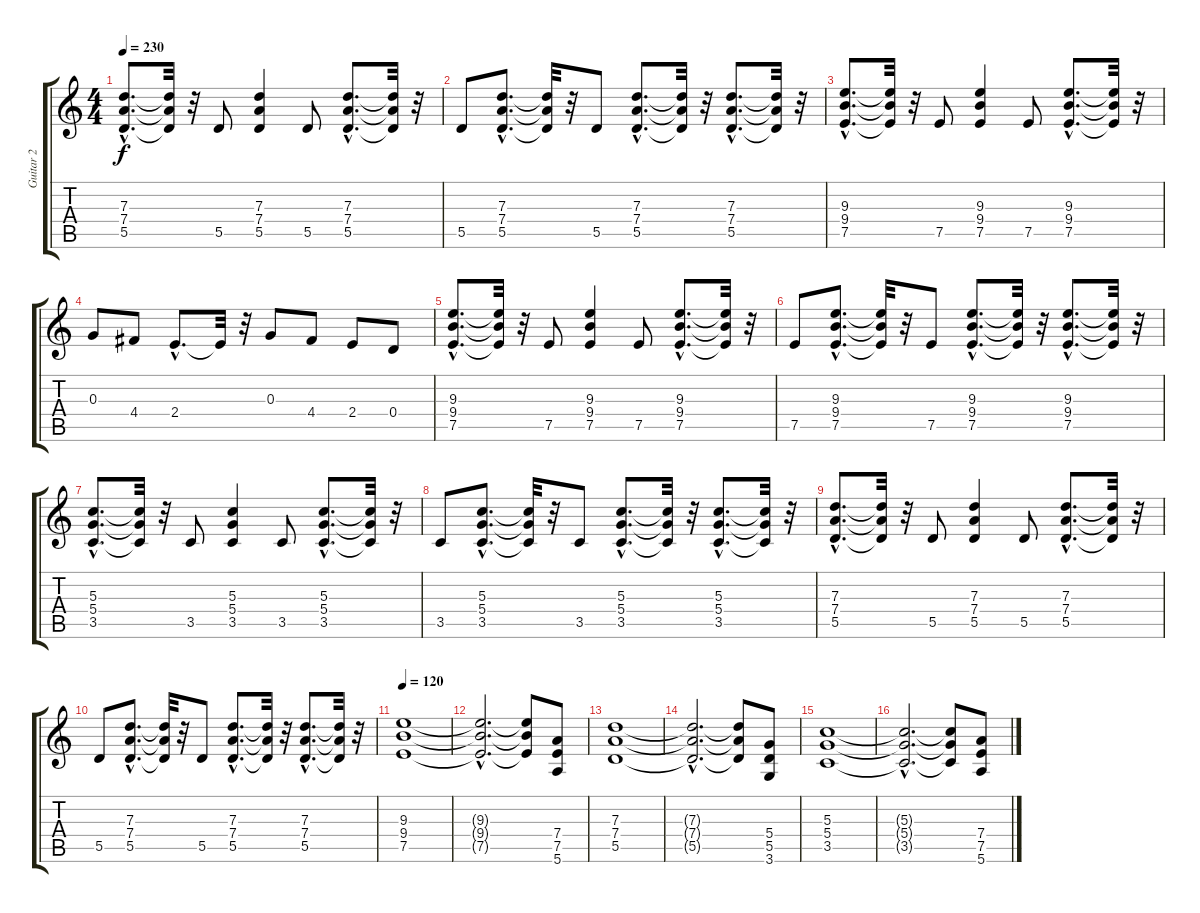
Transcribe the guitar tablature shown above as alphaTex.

\track ("Guitar 2" "Guitar 2") {instrument overdrivenguitar}
\staff {score tabs}
\tuning (E4 B3 G3 D3 A2 E2) {hide}
\ts (4 4)
\tempo 230
\clef g2
\ks c
(7.3{hac} 7.4{hac} 5.5{hac}).8{d dy f} (7.3{t} 7.4{t} 5.5{t}).32 r.32 5.5.8 (7.3 7.4 5.5).4 5.5.8 (7.3{hac} 7.4{hac} 5.5{hac}).8{d} (7.3{t} 7.4{t} 5.5{t}).32 r.32 |
5.5.8 (7.3{hac} 7.4{hac} 5.5{hac}).8{d} (7.3{t} 7.4{t} 5.5{t}).32 r.32 5.5.8 (7.3{hac} 7.4{hac} 5.5{hac}).8{d} (7.3{t} 7.4{t} 5.5{t}).32 r.32 (7.3{hac} 7.4{hac} 5.5{hac}).8{d} (7.3{t} 7.4{t} 5.5{t}).32 r.32 |
(9.3{hac} 9.4{hac} 7.5{hac}).8{d} (9.3{t} 9.4{t} 7.5{t}).32 r.32 7.5.8 (9.3 9.4 7.5).4 7.5.8 (9.3{hac} 9.4{hac} 7.5{hac}).8{d} (9.3{t} 9.4{t} 7.5{t}).32 r.32 |
0.3.8 4.4.8 2.4{hac}.8{d} 2.4{t}.32 r.32 0.3.8 4.4.8 2.4.8 0.4.8 |
(9.3{hac} 9.4{hac} 7.5{hac}).8{d} (9.3{t} 9.4{t} 7.5{t}).32 r.32 7.5.8 (9.3 9.4 7.5).4 7.5.8 (9.3{hac} 9.4{hac} 7.5{hac}).8{d} (9.3{t} 9.4{t} 7.5{t}).32 r.32 |
7.5.8 (9.3{hac} 9.4{hac} 7.5{hac}).8{d} (9.3{t} 9.4{t} 7.5{t}).32 r.32 7.5.8 (9.3{hac} 9.4{hac} 7.5{hac}).8{d} (9.3{t} 9.4{t} 7.5{t}).32 r.32 (9.3{hac} 9.4{hac} 7.5{hac}).8{d} (9.3{t} 9.4{t} 7.5{t}).32 r.32 |
(5.3{hac} 5.4{hac} 3.5{hac}).8{d} (5.3{t} 5.4{t} 3.5{t}).32 r.32 3.5.8 (5.3 5.4 3.5).4 3.5.8 (5.3{hac} 5.4{hac} 3.5{hac}).8{d} (5.3{t} 5.4{t} 3.5{t}).32 r.32 |
3.5.8 (5.3{hac} 5.4{hac} 3.5{hac}).8{d} (5.3{t} 5.4{t} 3.5{t}).32 r.32 3.5.8 (5.3{hac} 5.4{hac} 3.5{hac}).8{d} (5.3{t} 5.4{t} 3.5{t}).32 r.32 (5.3{hac} 5.4{hac} 3.5{hac}).8{d} (5.3{t} 5.4{t} 3.5{t}).32 r.32 |
(7.3{hac} 7.4{hac} 5.5{hac}).8{d} (7.3{t} 7.4{t} 5.5{t}).32 r.32 5.5.8 (7.3 7.4 5.5).4 5.5.8 (7.3{hac} 7.4{hac} 5.5{hac}).8{d} (7.3{t} 7.4{t} 5.5{t}).32 r.32 |
5.5.8 (7.3{hac} 7.4{hac} 5.5{hac}).8{d} (7.3{t} 7.4{t} 5.5{t}).32 r.32 5.5.8 (7.3{hac} 7.4{hac} 5.5{hac}).8{d} (7.3{t} 7.4{t} 5.5{t}).32 r.32 (7.3{hac} 7.4{hac} 5.5{hac}).8{d} (7.3{t} 7.4{t} 5.5{t}).32 r.32 |
\tempo 120
(9.3 9.4 7.5).1 |
(9.3{hac t} 9.4{hac t} 7.5{hac t}).2{d} (9.3{t} 9.4{t} 7.5{t}).8 (7.4 7.5 5.6).8 |
(7.3 7.4 5.5).1 |
(7.3{hac t} 7.4{hac t} 5.5{hac t}).2{d} (7.3{t} 7.4{t} 5.5{t}).8 (5.4 5.5 3.6).8 |
(5.3 5.4 3.5).1 |
(5.3{hac t} 5.4{hac t} 3.5{hac t}).2{d} (5.3{t} 5.4{t} 3.5{t}).8 (7.4 7.5 5.6).8
